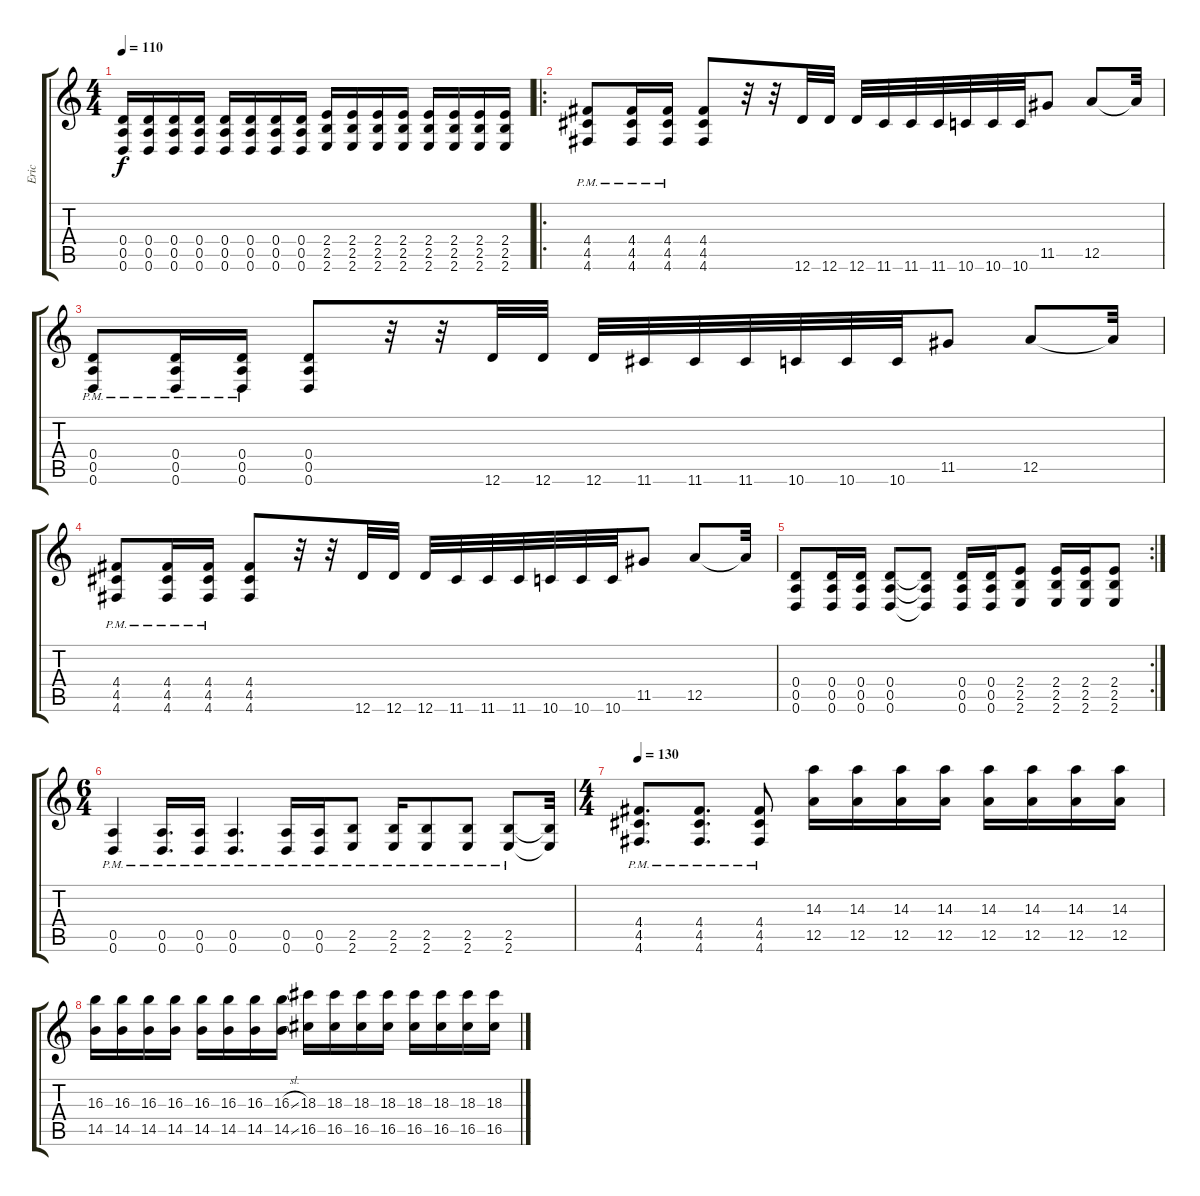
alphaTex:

\track ("Eric" "Eric") {instrument distortionguitar}
\staff {score tabs}
\tuning (E4 B3 G3 D3 A2 D2) {hide}
\ts (4 4)
\tempo 110
\clef g2
\ks c
(0.4 0.5 0.6).16{dy f} (0.4 0.5 0.6).16 (0.4 0.5 0.6).16 (0.4 0.5 0.6).16 (0.4 0.5 0.6).16 (0.4 0.5 0.6).16 (0.4 0.5 0.6).16 (0.4 0.5 0.6).16 (2.4 2.5 2.6).16 (2.4 2.5 2.6).16 (2.4 2.5 2.6).16 (2.4 2.5 2.6).16 (2.4 2.5 2.6).16 (2.4 2.5 2.6).16 (2.4 2.5 2.6).16 (2.4 2.5 2.6).16 |
\ro
(4.4{pm} 4.5{pm} 4.6{pm}).8 (4.4{pm} 4.5{pm} 4.6{pm}).16 (4.4{pm} 4.5{pm} 4.6{pm}).16 (4.4 4.5 4.6).8 r.32 r.32 12.6.32 12.6.32 12.6.32 11.6.32 11.6.32 11.6.32 10.6.32 10.6.32 10.6.32 11.5.8 12.5.8 12.5{t}.32 |
(0.4{pm} 0.5{pm} 0.6{pm}).8 (0.4{pm} 0.5{pm} 0.6{pm}).16 (0.4{pm} 0.5{pm} 0.6{pm}).16 (0.4 0.5 0.6).8 r.32 r.32 12.6.32 12.6.32 12.6.32 11.6.32 11.6.32 11.6.32 10.6.32 10.6.32 10.6.32 11.5.8 12.5.8 12.5{t}.32 |
(4.4{pm} 4.5{pm} 4.6{pm}).8 (4.4{pm} 4.5{pm} 4.6{pm}).16 (4.4{pm} 4.5{pm} 4.6{pm}).16 (4.4 4.5 4.6).8 r.32 r.32 12.6.32 12.6.32 12.6.32 11.6.32 11.6.32 11.6.32 10.6.32 10.6.32 10.6.32 11.5.8 12.5.8 12.5{t}.32 |
\rc 2
(0.4 0.5 0.6).8 (0.4 0.5 0.6).16 (0.4 0.5 0.6).16 (0.4 0.5 0.6).8 (0.4{t} 0.5{t} 0.6{t}).8 (0.4 0.5 0.6).16 (0.4 0.5 0.6).16 (2.4 2.5 2.6).8 (2.4 2.5 2.6).16 (2.4 2.5 2.6).16 (2.4 2.5 2.6).8 |
\ts (6 4)
(0.5{pm} 0.6{pm}).4 (0.5{pm} 0.6{pm}).16{d} (0.5{pm} 0.6{pm}).16 (0.5{pm} 0.6{pm}).4{d} (0.5{pm} 0.6{pm}).16 (0.5{pm} 0.6{pm}).16 (2.5{pm} 2.6{pm}).8 (2.5{pm} 2.6{pm}).16 (2.5{pm} 2.6{pm}).8 (2.5{pm} 2.6{pm}).8 (2.5{pm} 2.6{pm}).8 (2.5{t} 2.6{t}).32 |
\ts (4 4)
\tempo 130
(4.4{pm} 4.5{pm} 4.6{pm}).8{d} (4.4{pm} 4.5{pm} 4.6{pm}).8{d} (4.4{pm} 4.5{pm} 4.6{pm}).8 (14.3 12.5).16 (14.3 12.5).16 (14.3 12.5).16 (14.3 12.5).16 (14.3 12.5).16 (14.3 12.5).16 (14.3 12.5).16 (14.3 12.5).16 |
(16.3 14.5).16 (16.3 14.5).16 (16.3 14.5).16 (16.3 14.5).16 (16.3 14.5).16 (16.3 14.5).16 (16.3 14.5).16 (16.3{sl} 14.5{sl}).16 (18.3 16.5).16 (18.3 16.5).16 (18.3 16.5).16 (18.3 16.5).16 (18.3 16.5).16 (18.3 16.5).16 (18.3 16.5).16 (18.3 16.5).16
